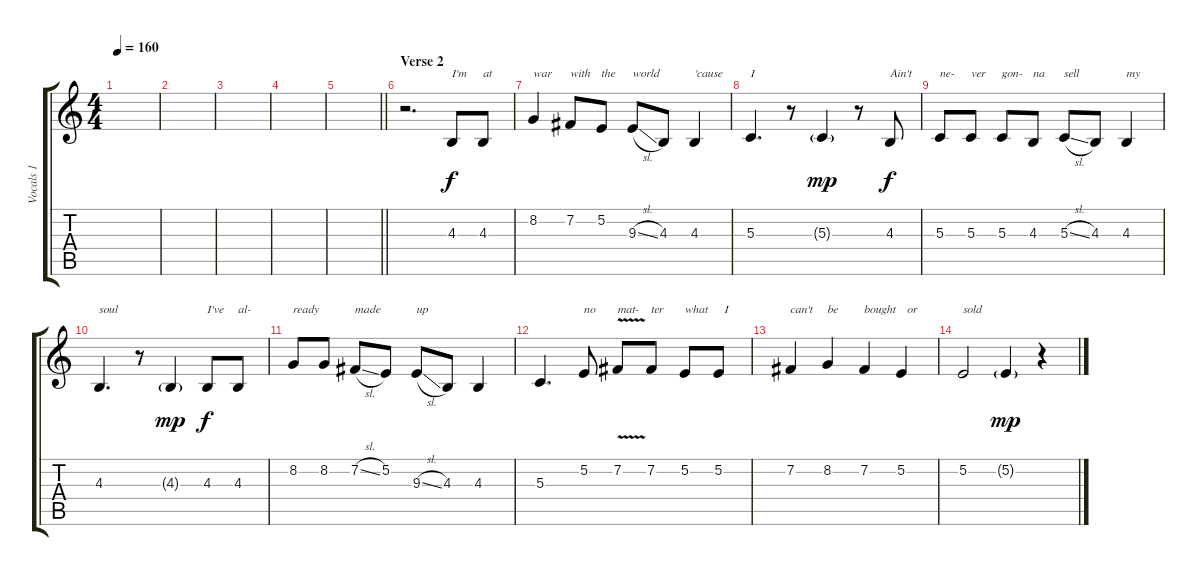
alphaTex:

\track ("Vocals 1" "Vocals 1") {instrument lead2sawtooth}
\staff {score tabs}
\tuning (E4 B3 G3 D3 A2 E2) {hide}
\ts (4 4)
\tempo 160
\clef g2
\ks c
|
|
|
|
\barLineRight lightlight
|
\section ("" "Verse 2")
r.2{d} 4.3.8{txt "I'm"} 4.3.8{txt "at"} |
8.2.4{txt "war"} 7.2.8{txt "with"} 5.2.8{txt "the"} 9.3{sl}.8{txt "world"} 4.3.8 4.3.4{txt "'cause"} |
5.3.4{d txt "I"} r.8 5.3{g}.4{dy mp} r.8 4.3.8{txt "Ain't" dy f} |
5.3.8{txt "ne-"} 5.3.8{txt "ver"} 5.3.8{txt "gon-"} 4.3.8{txt "na"} 5.3{sl}.8{txt "sell"} 4.3.8 4.3.4{txt "my"} |
4.3.4{d txt "soul"} r.8 4.3{g}.4{dy mp} 4.3.8{txt "I've" dy f} 4.3.8{txt "al-"} |
8.2.8{txt "ready"} 8.2.8 7.2{sl}.8{txt "made"} 5.2.8 9.3{sl}.8{txt "up"} 4.3.8 4.3.4 |
5.3.4{d} 5.2.8{txt "no"} 7.2{v}.8{txt "mat-"} 7.2.8{txt "ter"} 5.2.8{txt "what"} 5.2.8{txt "  I"} |
7.2.4{txt "can't"} 8.2.4{txt "be"} 7.2.4{txt "bought"} 5.2.4{txt "  or"} |
5.2.2{txt "sold"} 5.2{g}.4{dy mp} r.4
